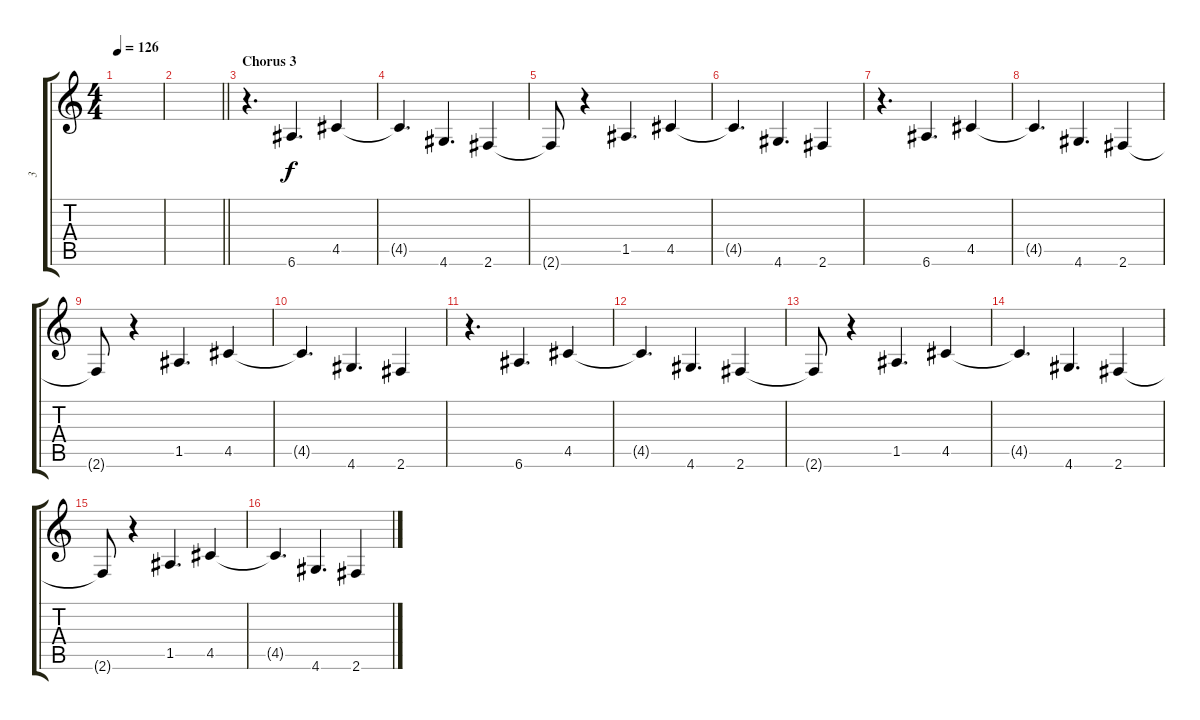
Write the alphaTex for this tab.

\track ("3" "3") {instrument overdrivenguitar}
\staff {score tabs}
\tuning (E4 B3 G3 D3 A2 E2) {hide}
\ts (4 4)
\tempo 126
\clef g2
\ks c
|
\barLineRight lightlight
|
\section ("" "Chorus 3")
r.4{d} 6.6.4{d} 4.5.4 |
4.5{t}.4{d} 4.6.4{d} 2.6.4 |
2.6{t}.8 r.4 1.5.4{d} 4.5.4 |
4.5{t}.4{d} 4.6.4{d} 2.6.4 |
r.4{d} 6.6.4{d} 4.5.4 |
4.5{t}.4{d} 4.6.4{d} 2.6.4 |
2.6{t}.8 r.4 1.5.4{d} 4.5.4 |
4.5{t}.4{d} 4.6.4{d} 2.6.4 |
r.4{d} 6.6.4{d} 4.5.4 |
4.5{t}.4{d} 4.6.4{d} 2.6.4 |
2.6{t}.8 r.4 1.5.4{d} 4.5.4 |
4.5{t}.4{d} 4.6.4{d} 2.6.4 |
2.6{t}.8 r.4 1.5.4{d} 4.5.4 |
4.5{t}.4{d} 4.6.4{d} 2.6.4
